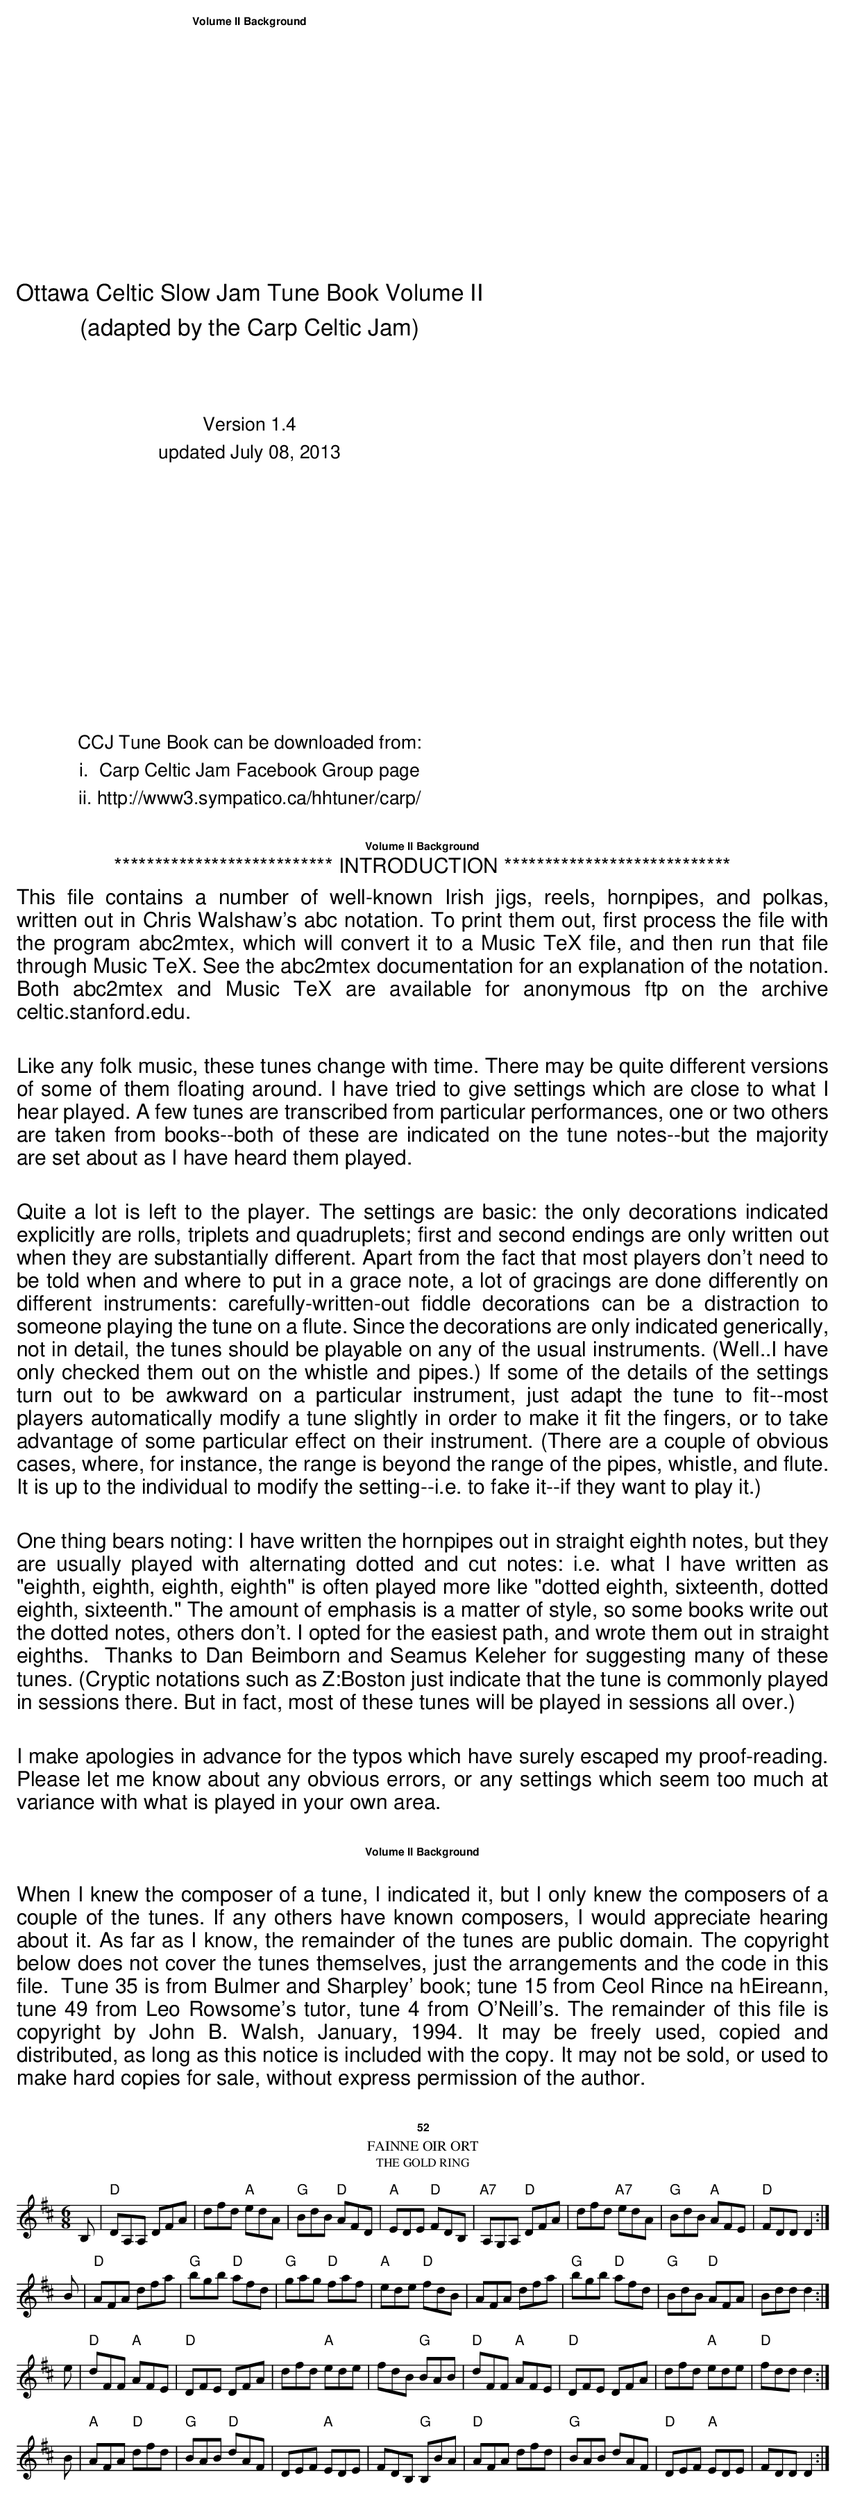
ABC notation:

X:1
T:Fainne Oir Ort
T:Gold Ring, The
M:6/8
K:D
B,|"D"DA,A, DFA|dfd "A"edA|"G"BdB "D"AFD|"A"EDE "D"FDB,|\
"A7"A,G,A, "D"DFA|dfd "A7"edA|"G"BdB "A"AFE|"D"FDD D2:|
B|"D"AFA dfa|"G"bgb "D"afd|"G"gag "D"faf|"A"ede "D"fdB|\
AFA dfa|"G"bgb "D"afd|"G"BdB "D"AFA|Bdd d2:|
e|"D"dFF "A"AFE|"D"DFE DFA|dfd "A"ede|fdB "G"BAB|\
"D"dFF "A"AFE|"D"DFE DFA|dfd "A"ede|"D"fdd d2:|
B|"A"AFA "D"dfd|"G"BAB "D"dAF|DEF "A"EDE|FDB, "G"B,BA|\
"D"AFA dfd|"G"BAB dAF|"D"DEF "A"EDE|FDD D2:|
